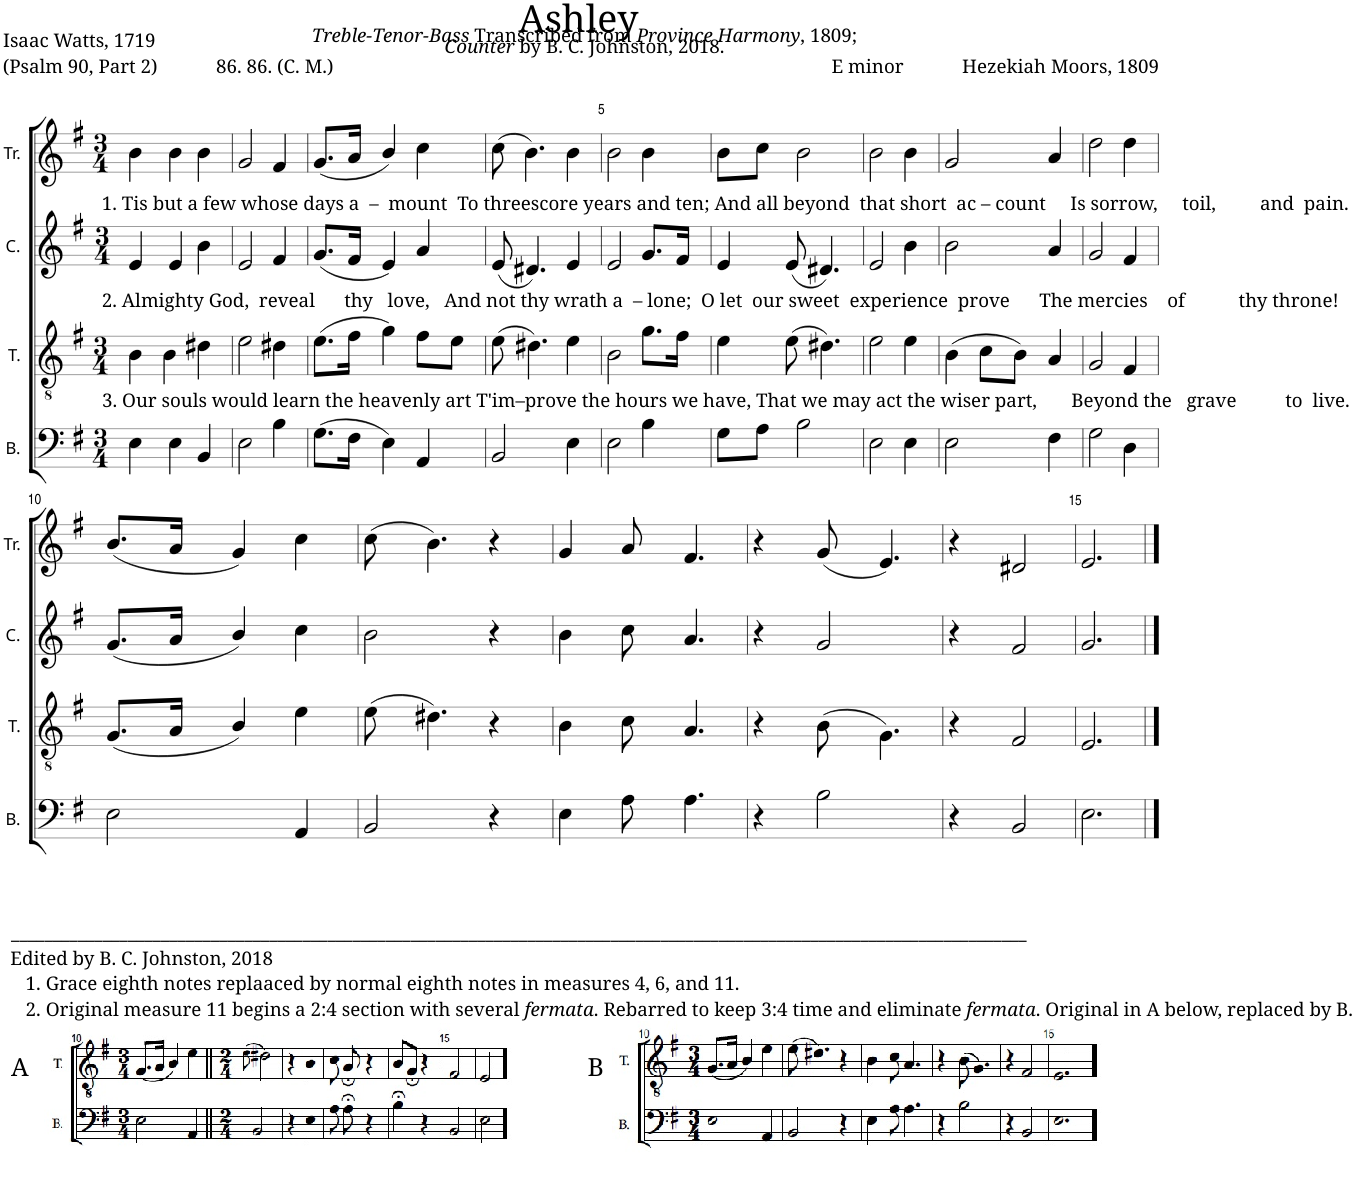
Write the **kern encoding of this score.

**kern	**kern	**kern	**kern
*part4	*part3	*part2	*part1
*staff4	*staff3	*staff2	*staff1
*I"B.	*I"T.	*I"C.	*I"Tr.
*I'B.	*I'T.	*I'C.	*I'Tr.
*clefF4	*clefGv2	*clefG2	*clefG2
*k[f#]	*k[f#]	*k[f#]	*k[f#]
*M3/4	*M3/4	*M3/4	*M3/4
=1	=1	=1	=1
!	!	!	!LO:TX:b:t=1. Tis but a few whose days a  –  mount  To threescore years and ten; And all beyond  that short  ac – count     Is sorrow,     toil,         and  pain.
!	!	!LO:TX:b:t=2. Almighty God,  reveal      thy   love,   And not thy wrath a  – lone;  O let  our sweet  experience  prove      The mercies    of           thy throne!	!
!	!LO:TX:b:t=3. Our souls would learn the heavenly art T'im–prove the hours we have, That we may act the wiser part,       Beyond the   grave          to  live.	!	!
4E\	4B\	4e/	4b\
4E\	4B\	4e/	4b\
4BB/	4d#X\	4b\	4b\
=2	=2	=2	=2
2E\	2e\	2e/	2g/
4B\	4d#X\	4f#/	4f#/
=3	=3	=3	=3
(8.G\L	(8.e\L	(8.g/L	(8.g/L
16F#\Jk	16f#\Jk	16f#/Jk	16a/Jk
4E\)	4g\)	4e/)	4b/)
4AA/	8f#\L	4a/	4cc\
.	8e\J	.	.
=4	=4	=4	=4
2BB/	(8e\	(8e/	(8cc\
.	4.d#X\)	4.d#X/)	4.b\)
4E\	4e\	4e/	4b\
=5	=5	=5	=5
2E\	2B\	2e/	2b\
4B\	8.g\L	8.g/L	4b\
.	16f#\Jk	16f#/Jk	.
=6	=6	=6	=6
8G\L	4e\	4e/	8b\L
8A\J	.	.	8cc\J
2B\	(8e\	(8e/	2b\
.	4.d#X\)	4.d#X/)	.
=7	=7	=7	=7
2E\	2e\	2e/	2b\
4E\	4e\	4b\	4b\
=8	=8	=8	=8
2E\	(4B\	2b\	2g/
.	8c\L	.	.
.	8B\J)	.	.
4F#\	4A/	4a/	4a/
=9	=9	=9	=9
2G\	2G/	2g/	2dd\
4D\	4F#/	4f#/	4dd\
!!LO:LB:g=z
=10	=10	=10	=10
2E\	(8.G/L	(8.g/L	(8.b/L
.	16A/Jk	16a/Jk	16a/Jk
.	4B/)	4b/)	4g/)
4AA/	4e\	4cc\	4cc\
=11	=11	=11	=11
2BB/	(8e\	2b\	(8cc\
.	4.d#X\)	.	4.b\)
4r	4r	4r	4r
=12	=12	=12	=12
4E\	4B\	4b\	4g/
8A\	8c\	8cc\	8a/
4.A\	4.A/	4.a/	4.f#/
=13	=13	=13	=13
4r	4r	4r	4r
2B\	(8B\	2g/	(8g/
.	4.G\)	.	4.e/)
=14	=14	=14	=14
4r	4r	4r	4r
2BB/	2F#/	2f#/	2d#X/
=15	=15	=15	=15
2.E\	2.E/	2.g/	2.e/
==	==	==	==
*-	*-	*-	*-
